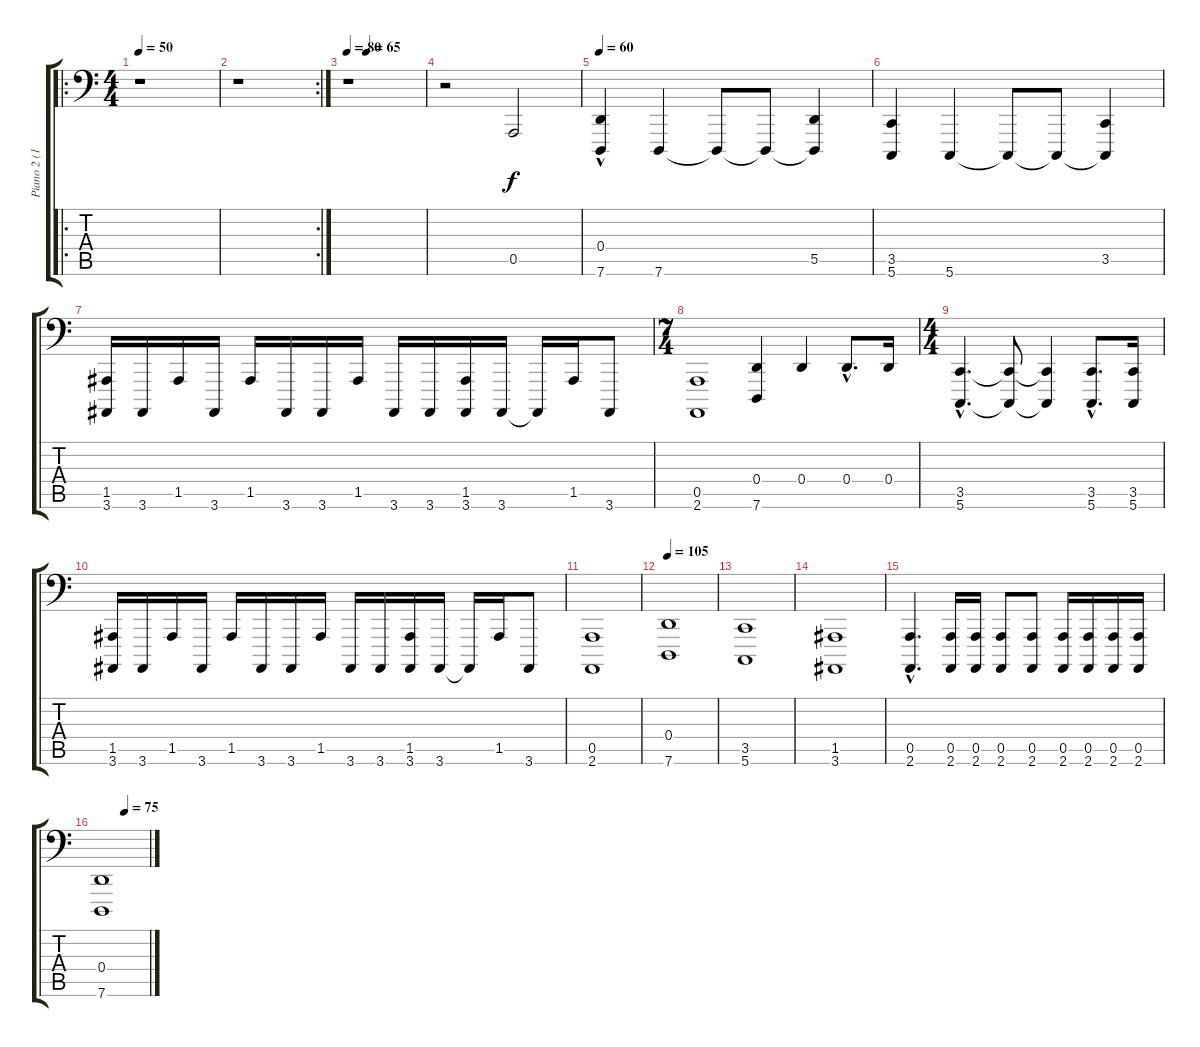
\track ("Piano 2 (1 octave lower)" "Piano 2 (1") {instrument acousticgrandpiano}
\staff {score tabs}
\tuning (E3 B2 G2 D2 A1 G0) {hide}
\ro
\ts (4 4)
\tempo 50
\clef f4
\ks c
r.1{dy f instrument acousticgrandpiano} |
\rc 2
r.1 |
\tempo 80
\tempo (65 0.25)
r.1 |
r.2 0.5.2 |
\tempo 60
(0.4{hac} 7.6).4 7.6.4 7.6{t}.8 7.6{t}.8 (5.5 7.6{t}).4 |
(3.5 5.6).4 5.6.4 5.6{t}.8 5.6{t}.8 (3.5 5.6{t}).4 |
(1.5 3.6).16 3.6.16 1.5.16 3.6.16 1.5.16 3.6.16 3.6.16 1.5.16 3.6.16 3.6.16 (1.5 3.6).16 3.6.16 3.6{t}.16 1.5.16 3.6.8 |
\ts (7 4)
(0.5 2.6).1 (0.4 7.6).4 0.4.4 0.4{hac}.8{d} 0.4.16 |
\ts (4 4)
(3.5{hac} 5.6{hac}).4{d} (3.5{t} 5.6{t}).8 (3.5{t} 5.6{t}).4 (3.5{hac} 5.6{hac}).8{d} (3.5 5.6).16 |
(1.5 3.6).16 3.6.16 1.5.16 3.6.16 1.5.16 3.6.16 3.6.16 1.5.16 3.6.16 3.6.16 (1.5 3.6).16 3.6.16 3.6{t}.16 1.5.16 3.6.8 |
(0.5 2.6).1 |
\tempo 105
(0.4 7.6).1 |
(3.5 5.6).1 |
(1.5 3.6).1 |
(0.5{hac} 2.6{hac}).4{d} (0.5 2.6).16 (0.5 2.6).16 (0.5 2.6).8 (0.5 2.6).8 (0.5 2.6).16 (0.5 2.6).16 (0.5 2.6).16 (0.5 2.6).16 |
\tempo (75 0.5)
(0.4 7.6).1
